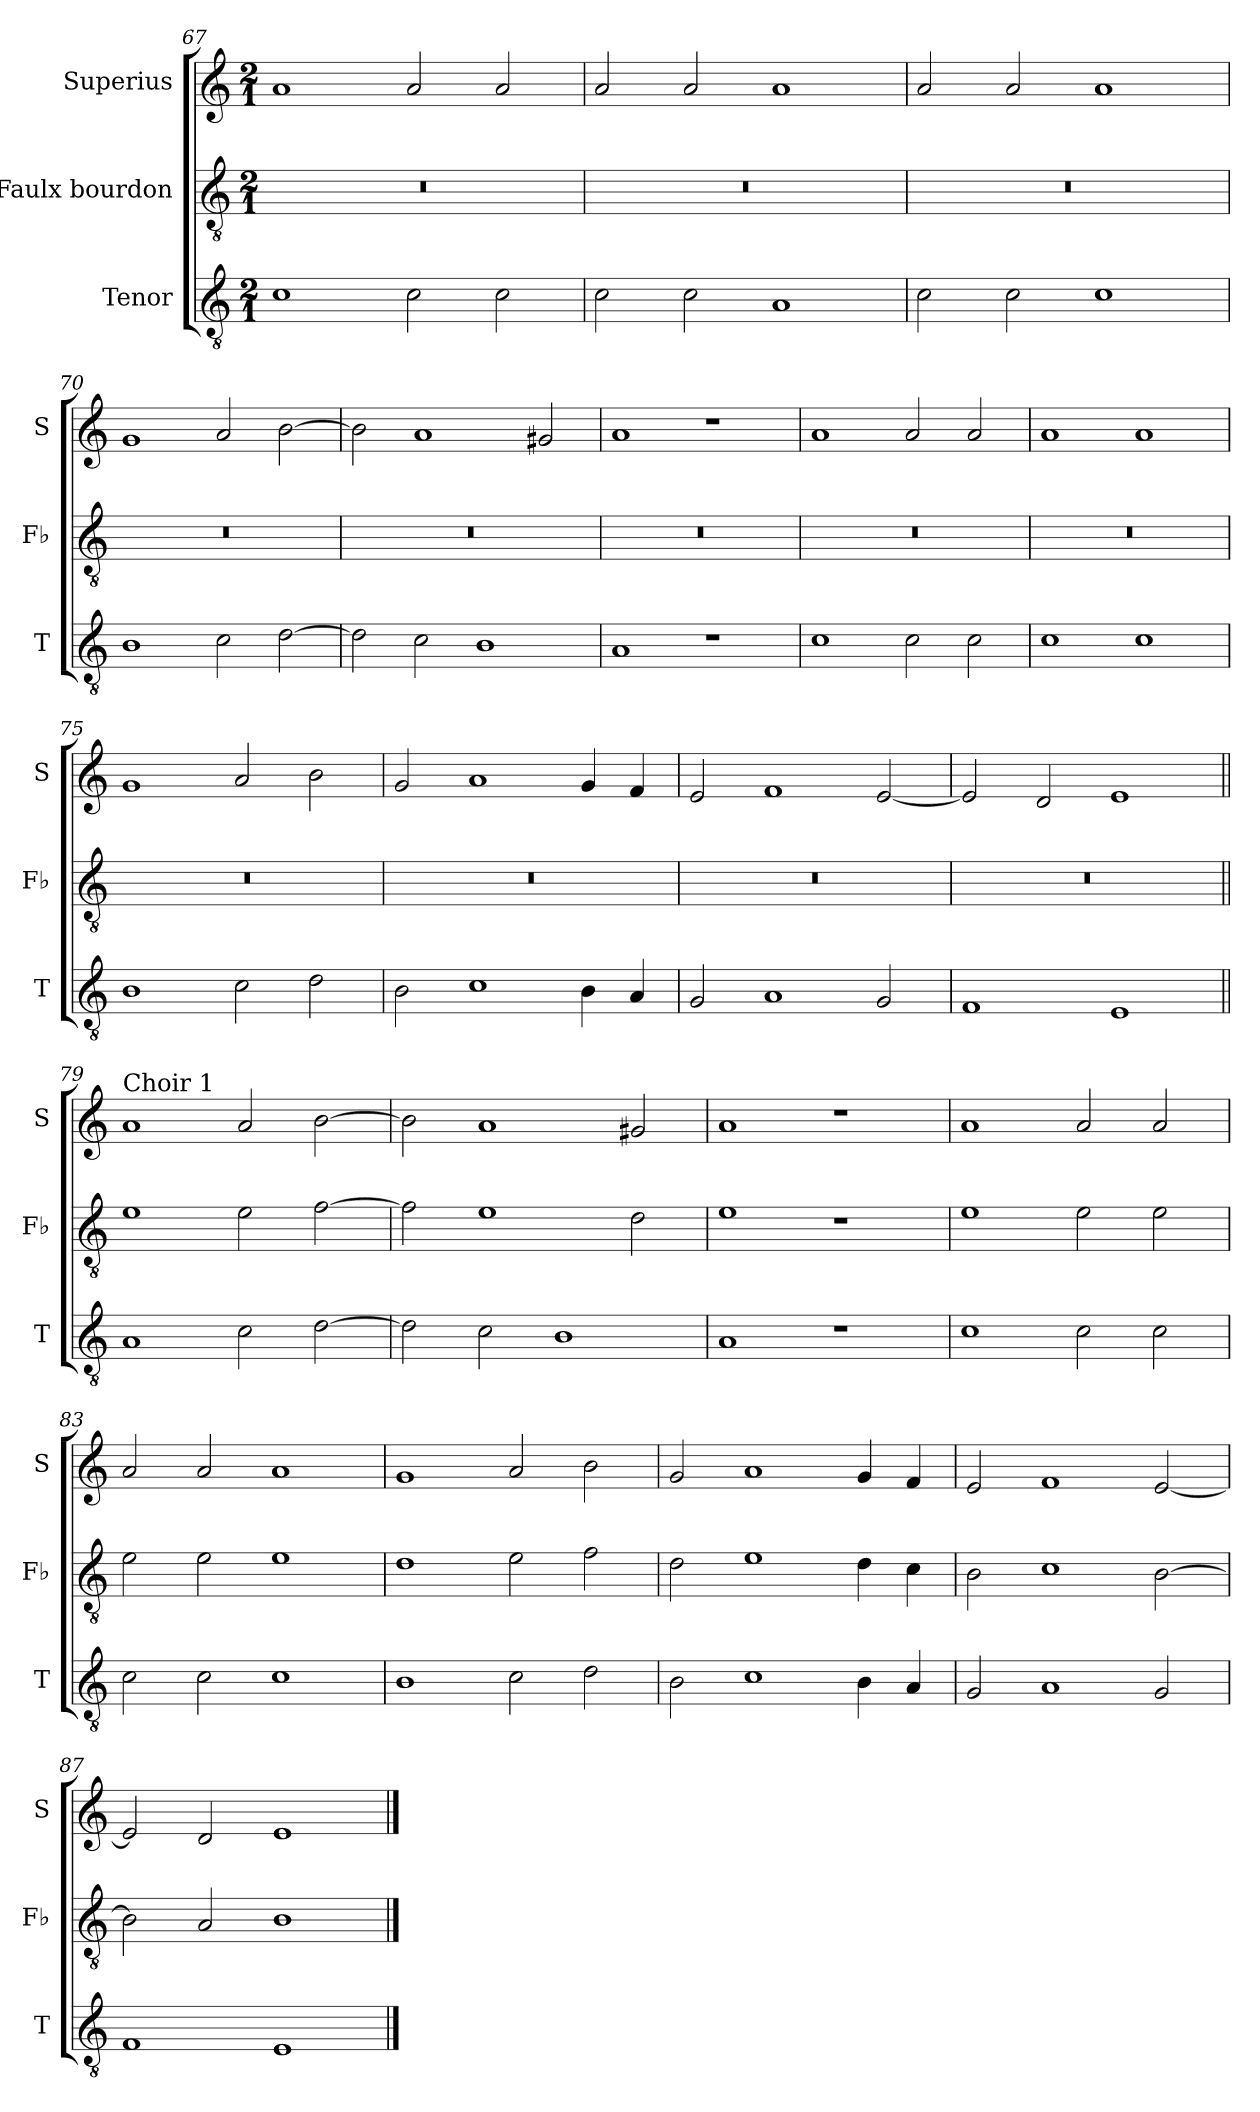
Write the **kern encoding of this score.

**kern	**kern	**kern
*part3	*part2	*part1
*staff3	*staff2	*staff1
*I"Tenor	*I"Faulx bourdon	*I"Superius
*I'T	*I'Fb	*I'S
*clefGv2	*clefGv2	*clefG2
*k[]	*k[]	*k[]
*M2/1	*M2/1	*M2/1
=67	=67	=67
1c	0r	1a
2c\	.	2a/
2c\	.	2a/
=68	=68	=68
2c\	0r	2a/
2c\	.	2a/
1A	.	1a
=69	=69	=69
2c\	0r	2a/
2c\	.	2a/
1c	.	1a
=70	=70	=70
1B	0r	1g
2c\	.	2a/
[2d\	.	[2b\
=71	=71	=71
2d\]	0r	2b\]
2c\	.	1a
1B	.	.
.	.	2g#X/
=72	=72	=72
1A	0r	1a
1r	.	1r
=73	=73	=73
1c	0r	1a
2c\	.	2a/
2c\	.	2a/
=74	=74	=74
1c	0r	1a
1c	.	1a
=75	=75	=75
1B	0r	1g
2c\	.	2a/
2d\	.	2b\
=76	=76	=76
2B\	0r	2g/
1c	.	1a
4B\	.	4g/
4A/	.	4f/
=77	=77	=77
2G/	0r	2e/
1A	.	1f
2G/	.	[2e/
=78	=78	=78
1F	0r	2e/]
.	.	2d/
1E	.	1e
=79||	=79||	=79||
!	!	!LO:TX:a:t=Choir 1
1A	1e	1a
2c\	2e\	2a/
[2d\	[2f\	[2b\
=80	=80	=80
2d\]	2f\]	2b\]
2c\	1e	1a
1B	.	.
.	2d\	2g#X/
=81	=81	=81
1A	1e	1a
1r	1r	1r
=82	=82	=82
1c	1e	1a
2c\	2e\	2a/
2c\	2e\	2a/
=83	=83	=83
2c\	2e\	2a/
2c\	2e\	2a/
1c	1e	1a
=84	=84	=84
1B	1d	1g
2c\	2e\	2a/
2d\	2f\	2b\
=85	=85	=85
2B\	2d\	2g/
1c	1e	1a
4B\	4d\	4g/
4A/	4c\	4f/
=86	=86	=86
2G/	2B\	2e/
1A	1c	1f
2G/	[2B\	[2e/
=87	=87	=87
1F	2B\]	2e/]
.	2A/	2d/
1E	1B	1e
==	==	==
*-	*-	*-
